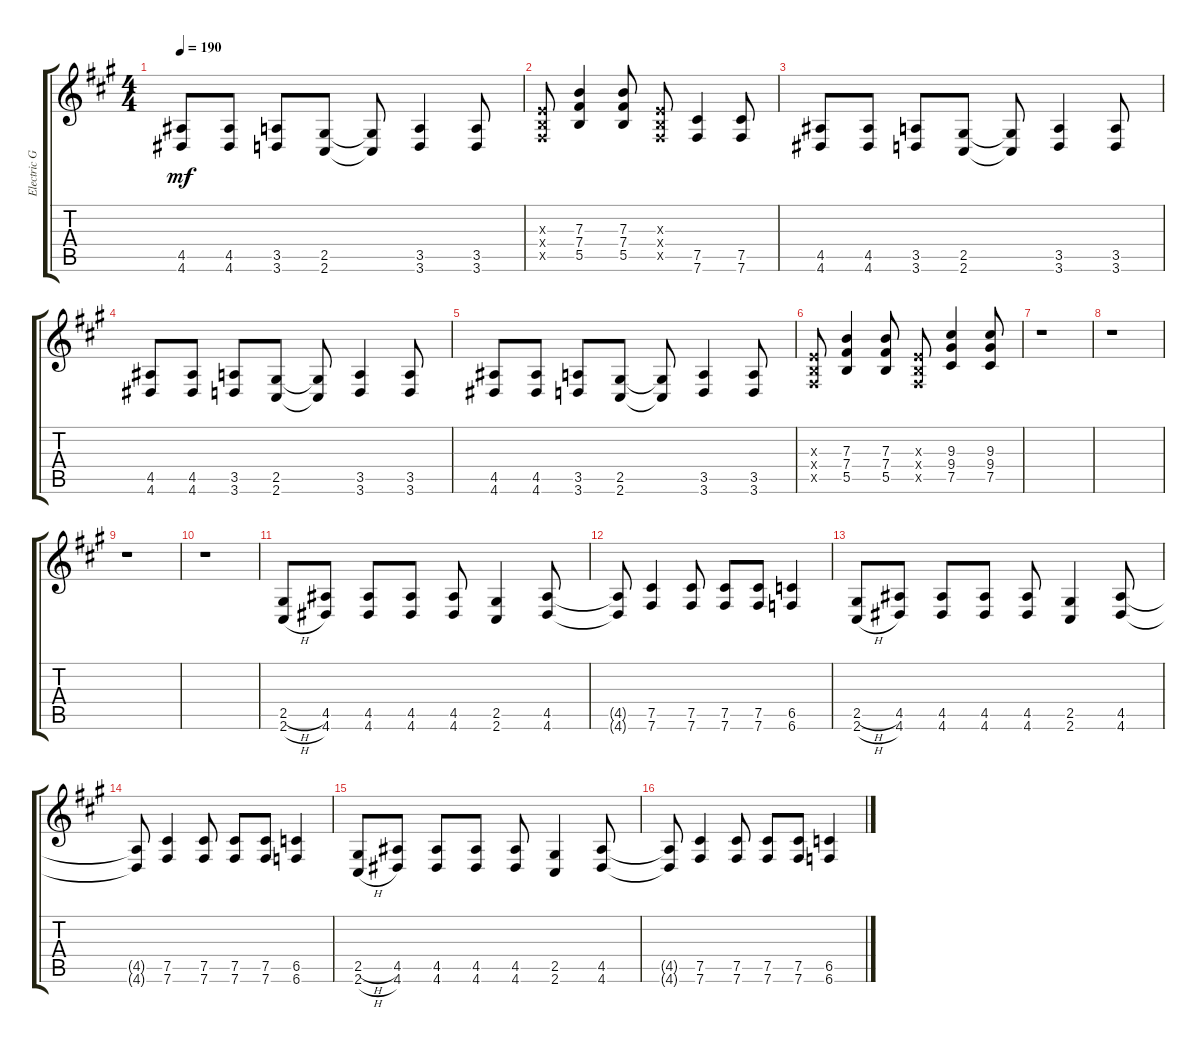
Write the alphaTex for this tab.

\track ("Electric Guitar <葵>" "Electric G") {instrument distortionguitar}
\staff {score tabs}
\tuning (Db4 Ab3 E3 B2 Gb2 B1) {hide}
\ts (4 4)
\tempo 190
\clef g2
\ks a
(4.5 4.6).8{dy mf} (4.5 4.6).8 (3.5 3.6).8 (2.5 2.6).8 (2.5{t} 2.6{t}).8 (3.5 3.6).4 (3.5 3.6).8 |
(0.3{x} 0.4{x} 0.5{x}).8 (7.3 7.4 5.5).4 (7.3 7.4 5.5).8 (0.3{x} 0.4{x} 0.5{x}).8 (7.5 7.6).4 (7.5 7.6).8 |
(4.5 4.6).8 (4.5 4.6).8 (3.5 3.6).8 (2.5 2.6).8 (2.5{t} 2.6{t}).8 (3.5 3.6).4 (3.5 3.6).8 |
(4.5 4.6).8 (4.5 4.6).8 (3.5 3.6).8 (2.5 2.6).8 (2.5{t} 2.6{t}).8 (3.5 3.6).4 (3.5 3.6).8 |
(4.5 4.6).8 (4.5 4.6).8 (3.5 3.6).8 (2.5 2.6).8 (2.5{t} 2.6{t}).8 (3.5 3.6).4 (3.5 3.6).8 |
(0.3{x} 0.4{x} 0.5{x}).8 (7.3 7.4 5.5).4 (7.3 7.4 5.5).8 (0.3{x} 0.4{x} 0.5{x}).8 (9.3 9.4 7.5).4 (9.3 9.4 7.5).8 |
\section ("" "")
r.1 |
r.1 |
r.1 |
r.1 |
\section ("" "")
(2.5{h} 2.6{h}).8 (4.5 4.6).8 (4.5 4.6).8 (4.5 4.6).8 (4.5 4.6).8 (2.5 2.6).4 (4.5 4.6).8 |
(4.5{t} 4.6{t}).8 (7.5 7.6).4 (7.5 7.6).8 (7.5 7.6).8 (7.5 7.6).8 (6.5 6.6).4 |
(2.5{h} 2.6{h}).8 (4.5 4.6).8 (4.5 4.6).8 (4.5 4.6).8 (4.5 4.6).8 (2.5 2.6).4 (4.5 4.6).8 |
(4.5{t} 4.6{t}).8 (7.5 7.6).4 (7.5 7.6).8 (7.5 7.6).8 (7.5 7.6).8 (6.5 6.6).4 |
(2.5{h} 2.6{h}).8 (4.5 4.6).8 (4.5 4.6).8 (4.5 4.6).8 (4.5 4.6).8 (2.5 2.6).4 (4.5 4.6).8 |
(4.5{t} 4.6{t}).8 (7.5 7.6).4 (7.5 7.6).8 (7.5 7.6).8 (7.5 7.6).8 (6.5 6.6).4
